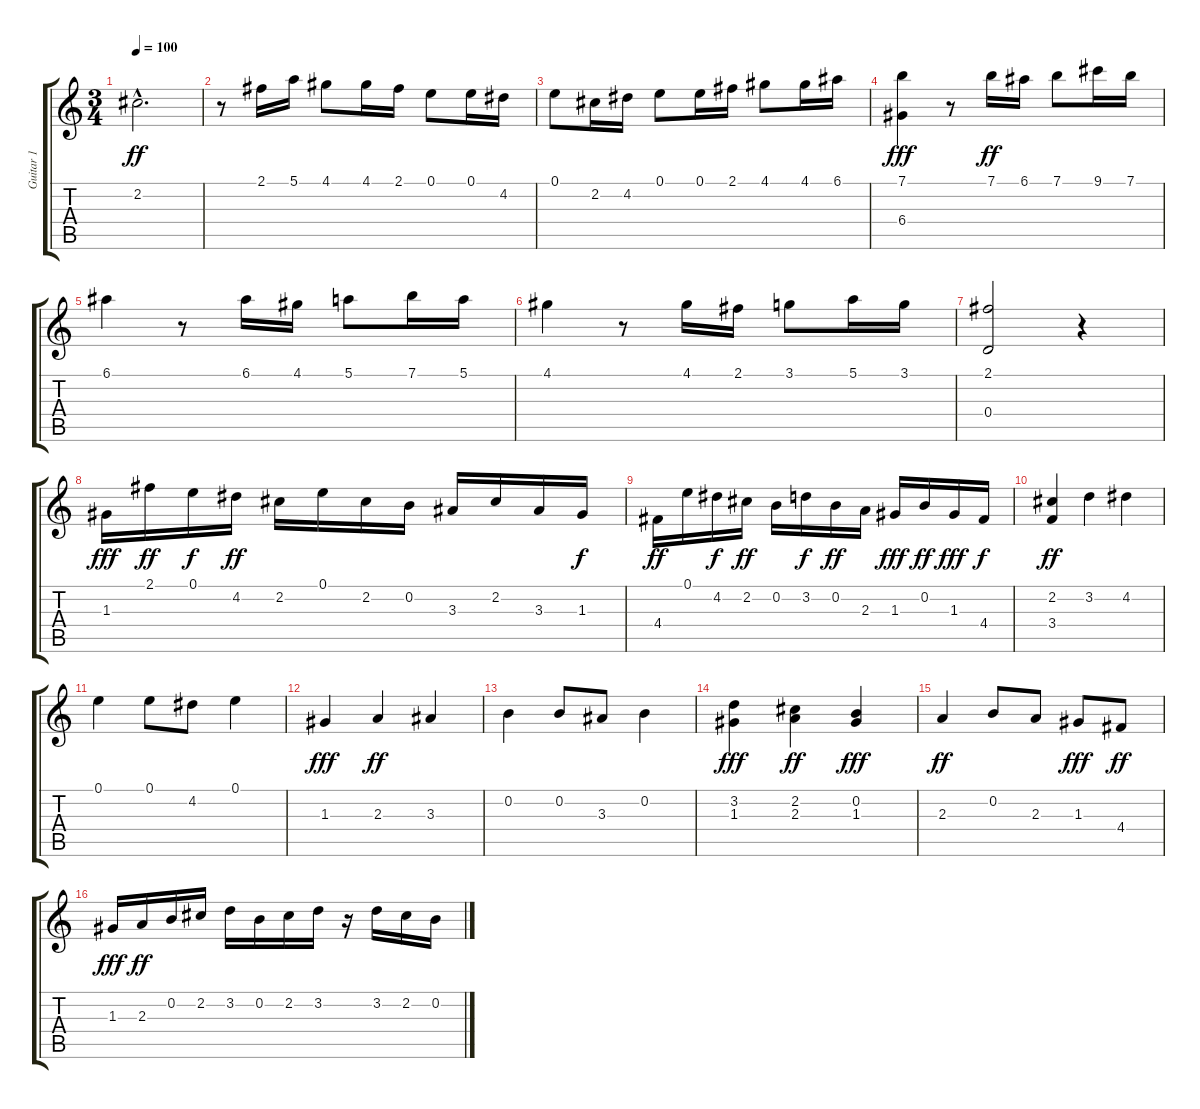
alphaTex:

\track ("Guitar 1" "Guitar 1") {instrument acousticguitarnylon}
\staff {score tabs}
\tuning (E4 B3 G3 D3 A2 E2) {hide}
\ts (3 4)
\tempo 100
\clef g2
\ks c
2.2{hac}.2{d dy ff} |
r.8 2.1.16 5.1.16 4.1.8 4.1.16 2.1.16 0.1.8 0.1.16 4.2.16 |
0.1.8 2.2.16 4.2.16 0.1.8 0.1.16 2.1.16 4.1.8 4.1.16 6.1.16 |
(7.1 6.4).4{dy fff} r.8 7.1.16{dy ff} 6.1.16 7.1.8 9.1.16 7.1.16 |
6.1.4 r.8 6.1.16 4.1.16 5.1.8 7.1.16 5.1.16 |
4.1.4 r.8 4.1.16 2.1.16 3.1.8 5.1.16 3.1.16 |
(2.1 0.4).2 r.4 |
1.3.16{dy fff} 2.1.16{dy ff} 0.1.16{dy f} 4.2.16{dy ff} 2.2.16 0.1.16 2.2.16 0.2.16 3.3.16 2.2.16 3.3.16 1.3.16{dy f} |
4.4.16{dy ff} 0.1.16 4.2.16{dy f} 2.2.16{dy ff} 0.2.16 3.2.16{dy f} 0.2.16{dy ff} 2.3.16 1.3.16{dy fff} 0.2.16{dy ff} 1.3.16{dy fff} 4.4.16{dy f} |
(2.2 3.4).4{dy ff} 3.2.4 4.2.4 |
0.1.4 0.1.8 4.2.8 0.1.4 |
1.3.4{dy fff} 2.3.4{dy ff} 3.3.4 |
0.2.4 0.2.8 3.3.8 0.2.4 |
(3.2 1.3).4{dy fff} (2.2 2.3).4{dy ff} (0.2 1.3).4{dy fff} |
2.3.4{dy ff} 0.2.8 2.3.8 1.3.8{dy fff} 4.4.8{dy ff} |
1.3.16{dy fff} 2.3.16{dy ff} 0.2.16 2.2.16 3.2.16 0.2.16 2.2.16 3.2.16 r.16 3.2.16 2.2.16 0.2.16
